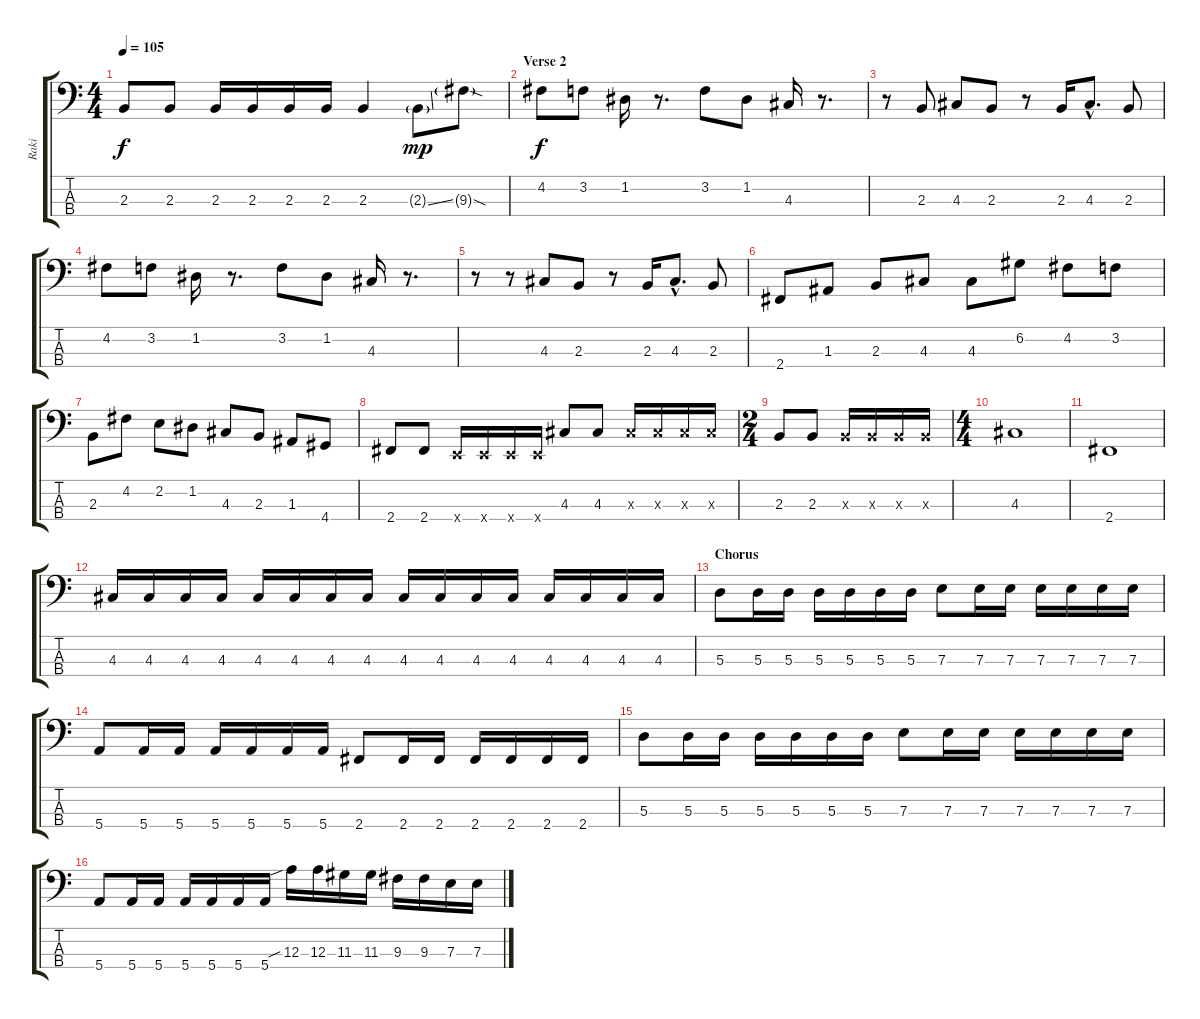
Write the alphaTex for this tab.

\track ("Raki" "Raki") {instrument electricbassfinger}
\staff {score tabs}
\tuning (G2 D2 A1 E1) {hide}
\ts (4 4)
\tempo 105
\clef f4
\ks c
2.3.8{dy f} 2.3.8 2.3.16 2.3.16 2.3.16 2.3.16 2.3.4 2.3{ss g}.8{dy mp} 9.3{sod g}.8 |
\section ("" "Verse 2")
4.2.8{dy f} 3.2.8 1.2.16 r.8{d} 3.2.8 1.2.8 4.3.16 r.8{d} |
r.8 2.3.8 4.3.8 2.3.8 r.8 2.3.16 4.3{hac}.8{d} 2.3.8 |
4.2.8 3.2.8 1.2.16 r.8{d} 3.2.8 1.2.8 4.3.16 r.8{d} |
r.8 r.8 4.3.8 2.3.8 r.8 2.3.16 4.3{hac}.8{d} 2.3.8 |
2.4.8 1.3.8 2.3.8 4.3.8 4.3.8 6.2.8 4.2.8 3.2.8 |
2.3.8 4.2.8 2.2.8 1.2.8 4.3.8 2.3.8 1.3.8 4.4.8 |
2.4.8 2.4.8 0.4{x}.16 0.4{x}.16 0.4{x}.16 0.4{x}.16 4.3.8 4.3.8 4.3{x}.16 4.3{x}.16 4.3{x}.16 4.3{x}.16 |
\ts (2 4)
2.3.8 2.3.8 2.3{x}.16 2.3{x}.16 2.3{x}.16 2.3{x}.16 |
\ts (4 4)
4.3.1 |
2.4.1 |
4.3.16 4.3.16 4.3.16 4.3.16 4.3.16 4.3.16 4.3.16 4.3.16 4.3.16 4.3.16 4.3.16 4.3.16 4.3.16 4.3.16 4.3.16 4.3.16 |
\section ("" "Chorus")
5.3.8 5.3.16 5.3.16 5.3.16 5.3.16 5.3.16 5.3.16 7.3.8 7.3.16 7.3.16 7.3.16 7.3.16 7.3.16 7.3.16 |
5.4.8 5.4.16 5.4.16 5.4.16 5.4.16 5.4.16 5.4.16 2.4.8 2.4.16 2.4.16 2.4.16 2.4.16 2.4.16 2.4.16 |
5.3.8 5.3.16 5.3.16 5.3.16 5.3.16 5.3.16 5.3.16 7.3.8 7.3.16 7.3.16 7.3.16 7.3.16 7.3.16 7.3.16 |
5.4.8 5.4.16 5.4.16 5.4.16 5.4.16 5.4.16 5.4.16 12.3{sib}.16 12.3.16 11.3.16 11.3.16 9.3.16 9.3.16 7.3.16 7.3.16
